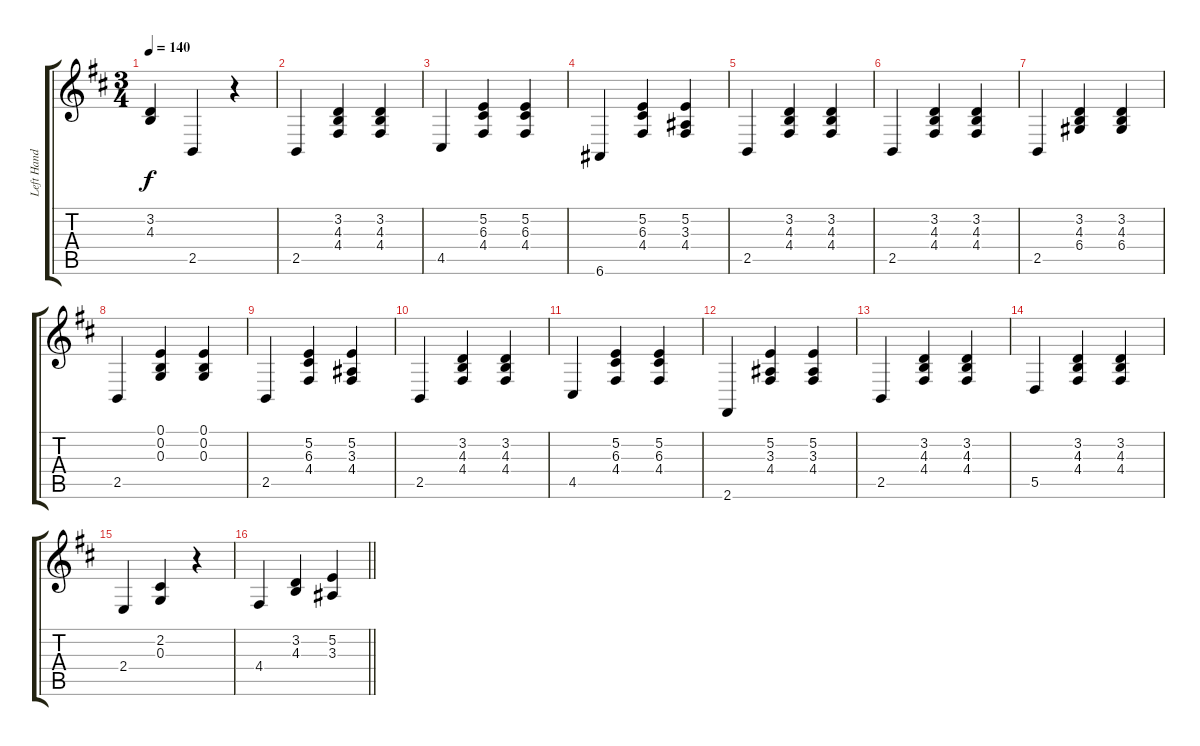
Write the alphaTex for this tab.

\track ("Left Hand Rythem" "Left Hand ") {instrument acousticgrandpiano}
\staff {score tabs}
\tuning (E4 B3 G3 D3 A2 E2) {hide}
\ts (3 4)
\tempo 140
\clef g2
\ks d
(3.2 4.3).4{dy f} 2.5.4 r.4 |
2.5.4 (3.2 4.3 4.4).4 (3.2 4.3 4.4).4 |
4.5.4 (5.2 6.3 4.4).4 (5.2 6.3 4.4).4 |
6.6.4 (5.2 6.3 4.4).4 (5.2 3.3 4.4).4 |
2.5.4 (3.2 4.3 4.4).4 (3.2 4.3 4.4).4 |
2.5.4 (3.2 4.3 4.4).4 (3.2 4.3 4.4).4 |
2.5.4 (3.2 4.3 6.4).4 (3.2 4.3 6.4).4 |
2.5.4 (0.1 0.2 0.3).4 (0.1 0.2 0.3).4 |
2.5.4 (5.2 6.3 4.4).4 (5.2 3.3 4.4).4 |
2.5.4 (3.2 4.3 4.4).4 (3.2 4.3 4.4).4 |
4.5.4 (5.2 6.3 4.4).4 (5.2 6.3 4.4).4 |
2.6.4 (5.2 3.3 4.4).4 (5.2 3.3 4.4).4 |
2.5.4 (3.2 4.3 4.4).4 (3.2 4.3 4.4).4 |
5.5.4 (3.2 4.3 4.4).4 (3.2 4.3 4.4).4 |
2.4.4 (2.2 0.3).4 r.4 |
\barLineRight lightlight
4.4.4 (3.2 4.3).4 (5.2 3.3).4
